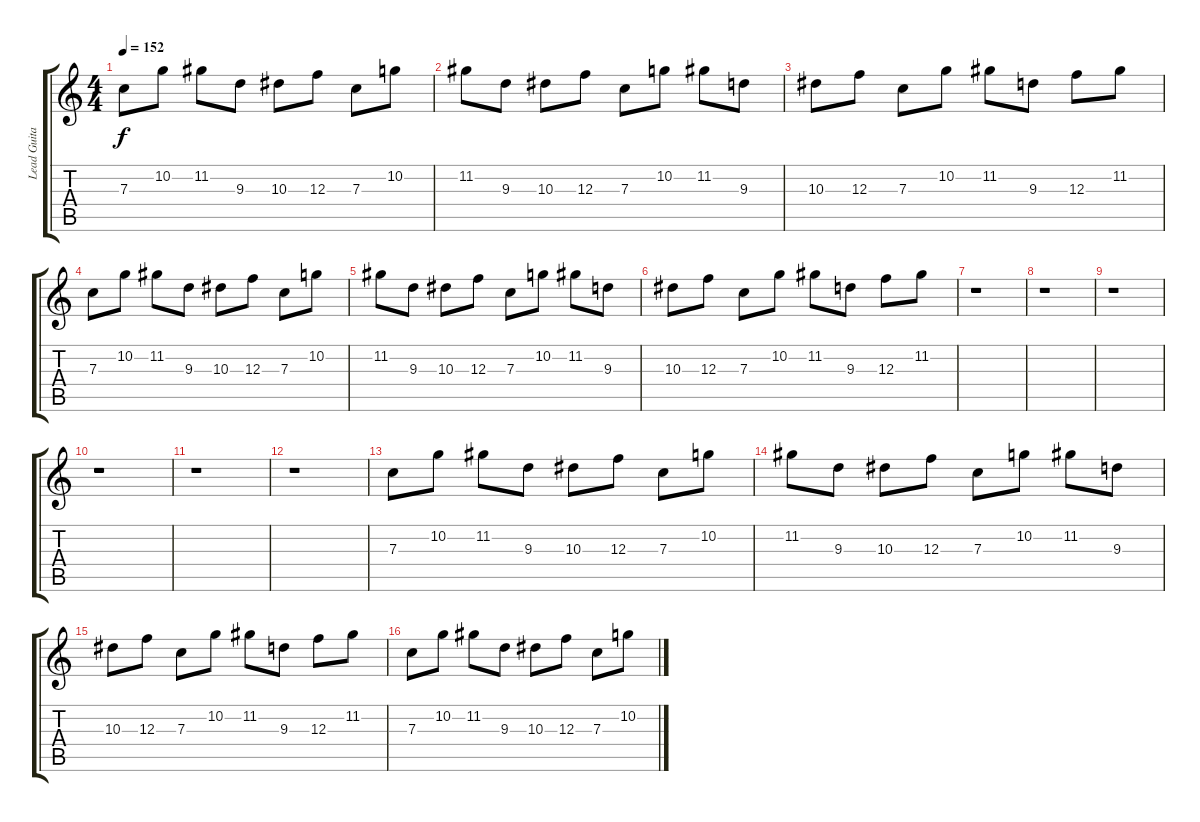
\track ("Lead Guitar " "Lead Guita") {instrument distortionguitar}
\staff {score tabs}
\tuning (D4 A3 F3 C3 G2 C2) {hide}
\ts (4 4)
\tempo 152
\clef g2
\ks c
7.3.8{dy f} 10.2.8 11.2.8 9.3.8 10.3.8 12.3.8 7.3.8 10.2.8 |
11.2.8 9.3.8 10.3.8 12.3.8 7.3.8 10.2.8 11.2.8 9.3.8 |
10.3.8 12.3.8 7.3.8 10.2.8 11.2.8 9.3.8 12.3.8 11.2.8 |
7.3.8 10.2.8 11.2.8 9.3.8 10.3.8 12.3.8 7.3.8 10.2.8 |
11.2.8 9.3.8 10.3.8 12.3.8 7.3.8 10.2.8 11.2.8 9.3.8 |
10.3.8 12.3.8 7.3.8 10.2.8 11.2.8 9.3.8 12.3.8 11.2.8 |
r.1 |
r.1 |
r.1 |
r.1 |
r.1 |
r.1 |
7.3.8 10.2.8 11.2.8 9.3.8 10.3.8 12.3.8 7.3.8 10.2.8 |
11.2.8 9.3.8 10.3.8 12.3.8 7.3.8 10.2.8 11.2.8 9.3.8 |
10.3.8 12.3.8 7.3.8 10.2.8 11.2.8 9.3.8 12.3.8 11.2.8 |
7.3.8 10.2.8 11.2.8 9.3.8 10.3.8 12.3.8 7.3.8 10.2.8
